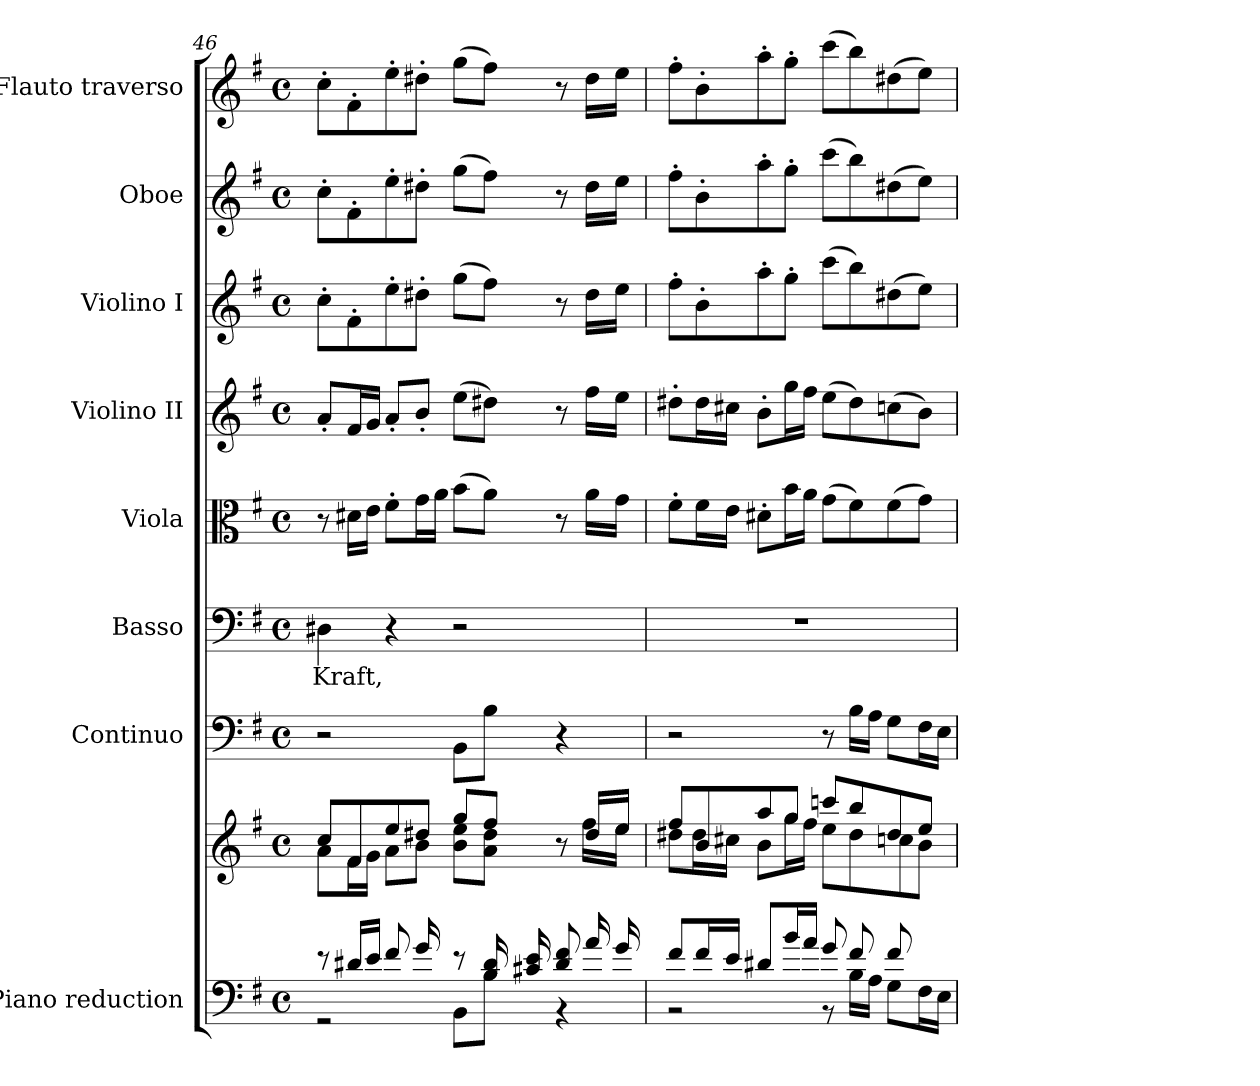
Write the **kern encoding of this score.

**kern	**kern	**kern	**kern	**text	**kern	**kern	**kern	**kern	**kern
*part8	*part8	*part7	*part6	*part6	*part5	*part4	*part3	*part2	*part1
*staff9	*staff8	*staff7	*staff6	*staff6	*staff5	*staff4	*staff3	*staff2	*staff1
*I"Piano reduction	*	*I"Continuo	*I"Basso	*	*I"Viola	*I"Violino II	*I"Violino I	*I"Oboe	*I"Flauto traverso
*I'Pno	*	*	*	*	*I'Vla	*I'Vln	*I'Vln	*I'Ob	*I'Fl
*clefF4	*clefG2	*clefF4	*clefF4	*	*clefC3	*clefG2	*clefG2	*clefG2	*clefG2
*k[f#]	*k[f#]	*k[f#]	*k[f#]	*	*k[f#]	*k[f#]	*k[f#]	*k[f#]	*k[f#]
*M4/4	*M4/4	*M4/4	*M4/4	*	*M4/4	*M4/4	*M4/4	*M4/4	*M4/4
*met(c)	*met(c)	*met(c)	*met(c)	*	*met(c)	*met(c)	*met(c)	*met(c)	*met(c)
=46	=46	=46	=46	=46	=46	=46	=46	=46	=46
*^	*^	*	*	*	*	*	*	*	*
*	*	*	*^	*	*	*	*	*	*	*	*
!	!	!	!	!	!	!	!LO:LY:b	!	!	!	!	!
8r	2r	8cc/L	8a\L	4..ryy	2r	4D#X\	Kraft,	8r	8a'/L	8cc'\L	8cc'\L	8cc'\L
16d#X/LL	.	8f#/	16f#\L	.	.	.	.	16d#X\LL	16f#/L	8f#'\	8f#'\	8f#'\
16e/JJ	.	.	16g\JJ	.	.	.	.	16e\JJ	16g/JJ	.	.	.
8f#/L	.	8ee/	8a\L	.	.	4r	.	8f#'\L	8a'/L	8ee'\	8ee'\	8ee'\
16g/L	.	8dd#X/J	8b\J	.	.	.	.	16g\L	8b'/J	8dd#X'\J	8dd#X'\J	8dd#X'\J
16ryy	.	.	.	16a\JJ	.	.	.	16a\JJ	.	.	.	.
8r	8BB\L	8gg/L	8b\ 8ee\L	2ryy	8BB\L	2r	.	(8b\L	(8ee\L	(8gg\L	(8gg\L	(8gg\L
16B/ 16d#/LL	8B\J	8ff#/J	8a\ 8dd#\J	.	8B\J	.	.	8a\J)	8dd#X\J)	8ff#\J)	8ff#\J)	8ff#\J)
16c#X/ 16e/JJ	.	.	.	.	.	.	.	.	.	.	.	.
8d#/ 8f#/L	4r	8r	8ryy	.	4r	.	.	8r	8r	8r	8r	8r
16a/L	.	16dd#/LL	16ff#\LL	.	.	.	.	16a\LL	16ff#\LL	16dd#\LL	16dd#\LL	16dd#\LL
16g/JJ	.	16ee/JJ	16ee\JJ	.	.	.	.	16g\JJ	16ee\JJ	16ee\JJ	16ee\JJ	16ee\JJ
=47	=47	=47	=47	=47	=47	=47	=47	=47	=47	=47	=47	=47
8f#/L	2r	8ff#/L	8dd#X\L	2..ryy	2r	1r	.	8f#'\L	8dd#X'\L	8ff#'\L	8ff#'\L	8ff#'\L
16f#/L	.	8b/	16dd#\L	.	.	.	.	16f#\L	16dd#\L	8b'\	8b'\	8b'\
16e/JJ	.	.	16cc#X\JJ	.	.	.	.	16e\JJ	16cc#X\JJ	.	.	.
8d#X/L	.	8aa/	8b\L	.	.	.	.	8d#X'\L	8b'\L	8aa'\	8aa'\	8aa'\
16b/L	.	8gg/J	16gg\L	.	.	.	.	16b\L	16gg\L	8gg'\J	8gg'\J	8gg'\J
16a/JJ	.	.	16ff#\JJ	.	.	.	.	16a\JJ	16ff#\JJ	.	.	.
8g/L	8r	8cccn/L	8ee\L	.	8r	.	.	(8g\L	(8ee\L	(8ccc\L	(8ccc\L	(8ccc\L
8f#/	16B\LL	8bb/	8dd#\	.	16B\LL	.	.	8f#\)	8dd#\)	8bb\)	8bb\)	8bb\)
.	16A\JJ	.	.	.	16A\JJ	.	.	.	.	.	.	.
8f#/	8G\L	8dd#/	8ccn\	.	8G\L	.	.	(8f#\	(8ccn\	(8dd#X\	(8dd#X\	(8dd#X\
8ryy	16F#\L	8ee/J	8b\J	8g\J	16F#\L	.	.	8g\J)	8b\J)	8ee\J)	8ee\J)	8ee\J)
.	16E\JJ	.	.	.	16E\JJ	.	.	.	.	.	.	.
*v	*v	*	*	*	*	*	*	*	*	*	*	*
*	*v	*v	*v	*	*	*	*	*	*	*	*
=	=	=	=	=	=	=	=	=	=
*-	*-	*-	*-	*-	*-	*-	*-	*-	*-
